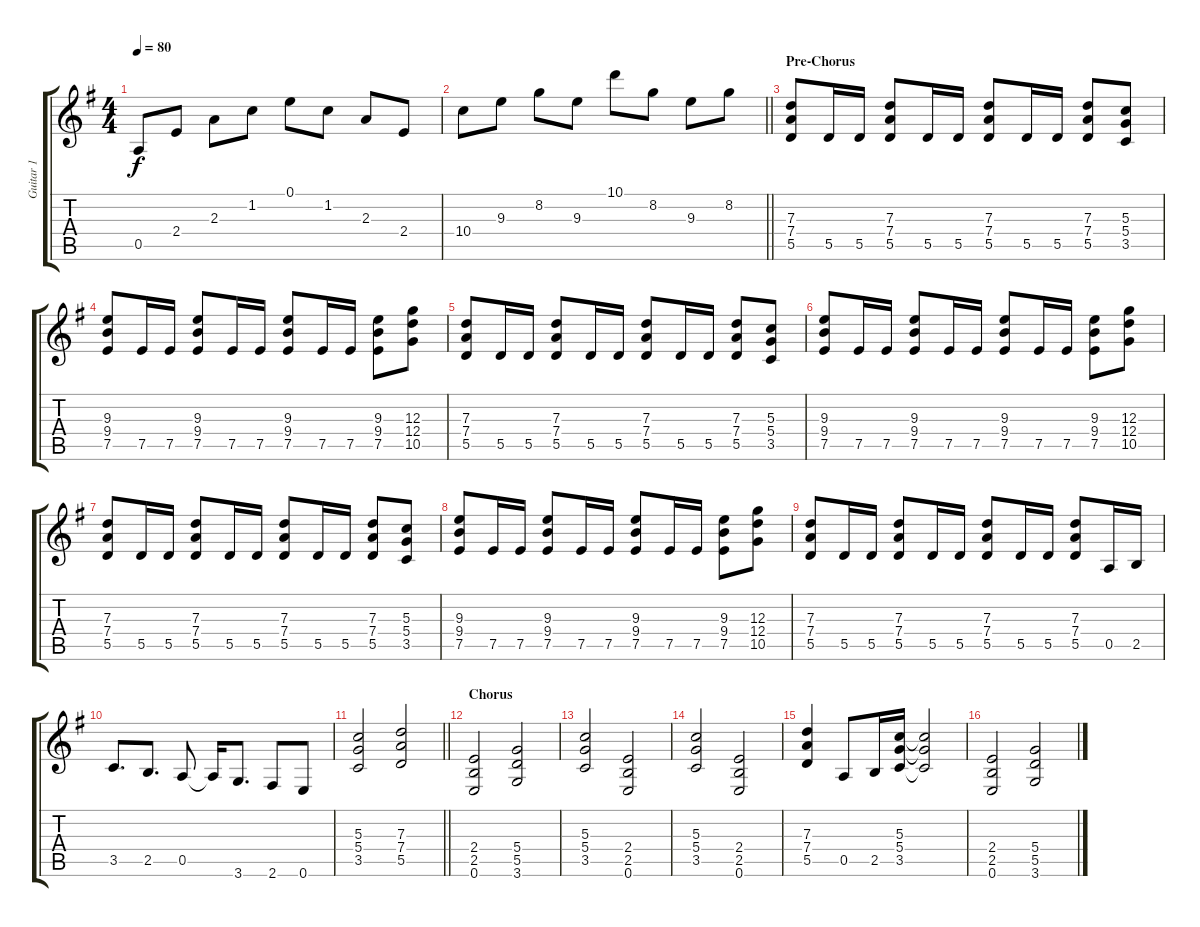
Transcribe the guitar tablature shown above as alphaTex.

\track ("Guitar 1" "Guitar 1") {instrument distortionguitar}
\staff {score tabs}
\tuning (E4 B3 G3 D3 A2 E2) {hide}
\ts (4 4)
\tempo 80
\clef g2
\ks g
0.5.8{dy f} 2.4.8 2.3.8 1.2.8 0.1.8 1.2.8 2.3.8 2.4.8 |
\barLineRight lightlight
10.4.8 9.3.8 8.2.8 9.3.8 10.1.8 8.2.8 9.3.8 8.2.8 |
\section ("" "Pre-Chorus")
(7.3 7.4 5.5).8{instrument distortionguitar} 5.5.16 5.5.16 (7.3 7.4 5.5).8 5.5.16 5.5.16 (7.3 7.4 5.5).8 5.5.16 5.5.16 (7.3 7.4 5.5).8 (5.3 5.4 3.5).8 |
(9.3 9.4 7.5).8 7.5.16 7.5.16 (9.3 9.4 7.5).8 7.5.16 7.5.16 (9.3 9.4 7.5).8 7.5.16 7.5.16 (9.3 9.4 7.5).8 (12.3 12.4 10.5).8 |
(7.3 7.4 5.5).8 5.5.16 5.5.16 (7.3 7.4 5.5).8 5.5.16 5.5.16 (7.3 7.4 5.5).8 5.5.16 5.5.16 (7.3 7.4 5.5).8 (5.3 5.4 3.5).8 |
(9.3 9.4 7.5).8 7.5.16 7.5.16 (9.3 9.4 7.5).8 7.5.16 7.5.16 (9.3 9.4 7.5).8 7.5.16 7.5.16 (9.3 9.4 7.5).8 (12.3 12.4 10.5).8 |
(7.3 7.4 5.5).8 5.5.16 5.5.16 (7.3 7.4 5.5).8 5.5.16 5.5.16 (7.3 7.4 5.5).8 5.5.16 5.5.16 (7.3 7.4 5.5).8 (5.3 5.4 3.5).8 |
(9.3 9.4 7.5).8 7.5.16 7.5.16 (9.3 9.4 7.5).8 7.5.16 7.5.16 (9.3 9.4 7.5).8 7.5.16 7.5.16 (9.3 9.4 7.5).8 (12.3 12.4 10.5).8 |
(7.3 7.4 5.5).8 5.5.16 5.5.16 (7.3 7.4 5.5).8 5.5.16 5.5.16 (7.3 7.4 5.5).8 5.5.16 5.5.16 (7.3 7.4 5.5).8 0.5.16 2.5.16 |
3.5.8{d} 2.5.8{d} 0.5.8 0.5{t}.16 3.6.8{d} 2.6.8 0.6.8 |
\barLineRight lightlight
(5.3 5.4 3.5).2 (7.3 7.4 5.5).2 |
\section ("" "Chorus")
(2.4 2.5 0.6).2 (5.4 5.5 3.6).2 |
(5.3 5.4 3.5).2 (2.4 2.5 0.6).2 |
(5.3 5.4 3.5).2 (2.4 2.5 0.6).2 |
(7.3 7.4 5.5).4 0.5.8 2.5.16 (5.3 5.4 3.5).16 (5.3{t} 5.4{t} 3.5{t}).2 |
(2.4 2.5 0.6).2 (5.4 5.5 3.6).2
